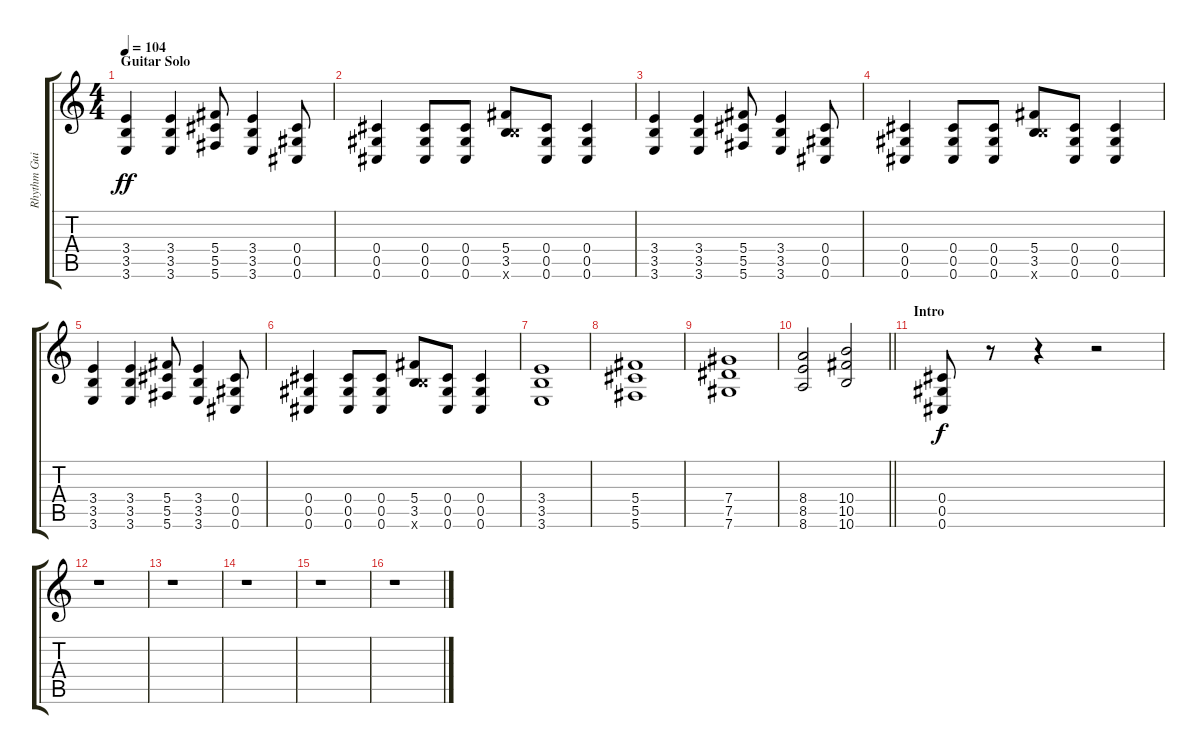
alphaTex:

\track ("Rhythm Guitar 2" "Rhythm Gui") {instrument distortionguitar}
\staff {score tabs}
\tuning (Eb4 Bb3 Gb3 Db3 Ab2 Db2) {hide}
\ts (4 4)
\section ("" "Guitar Solo")
\tempo 104
\clef g2
\ks c
(3.4 3.5 3.6).4{dy ff} (3.4 3.5 3.6).4 (5.4 5.5 5.6).8 (3.4 3.5 3.6).4 (0.4 0.5 0.6).8 |
(0.4 0.5 0.6).4 (0.4 0.5 0.6).8 (0.4 0.5 0.6).8 (5.4 3.5 10.6{x}).8 (0.4 0.5 0.6).8 (0.4 0.5 0.6).4 |
(3.4 3.5 3.6).4 (3.4 3.5 3.6).4 (5.4 5.5 5.6).8 (3.4 3.5 3.6).4 (0.4 0.5 0.6).8 |
(0.4 0.5 0.6).4 (0.4 0.5 0.6).8 (0.4 0.5 0.6).8 (5.4 3.5 10.6{x}).8 (0.4 0.5 0.6).8 (0.4 0.5 0.6).4 |
(3.4 3.5 3.6).4 (3.4 3.5 3.6).4 (5.4 5.5 5.6).8 (3.4 3.5 3.6).4 (0.4 0.5 0.6).8 |
(0.4 0.5 0.6).4 (0.4 0.5 0.6).8 (0.4 0.5 0.6).8 (5.4 3.5 10.6{x}).8 (0.4 0.5 0.6).8 (0.4 0.5 0.6).4 |
(3.4 3.5 3.6).1 |
(5.4 5.5 5.6).1 |
(7.4 7.5 7.6).1 |
\barLineRight lightlight
(8.4 8.5 8.6).2 (10.4 10.5 10.6).2 |
\section ("" "Intro")
(0.4 0.5 0.6).8{dy f} r.8 r.4 r.2 |
r.1 |
r.1 |
r.1 |
r.1 |
r.1
